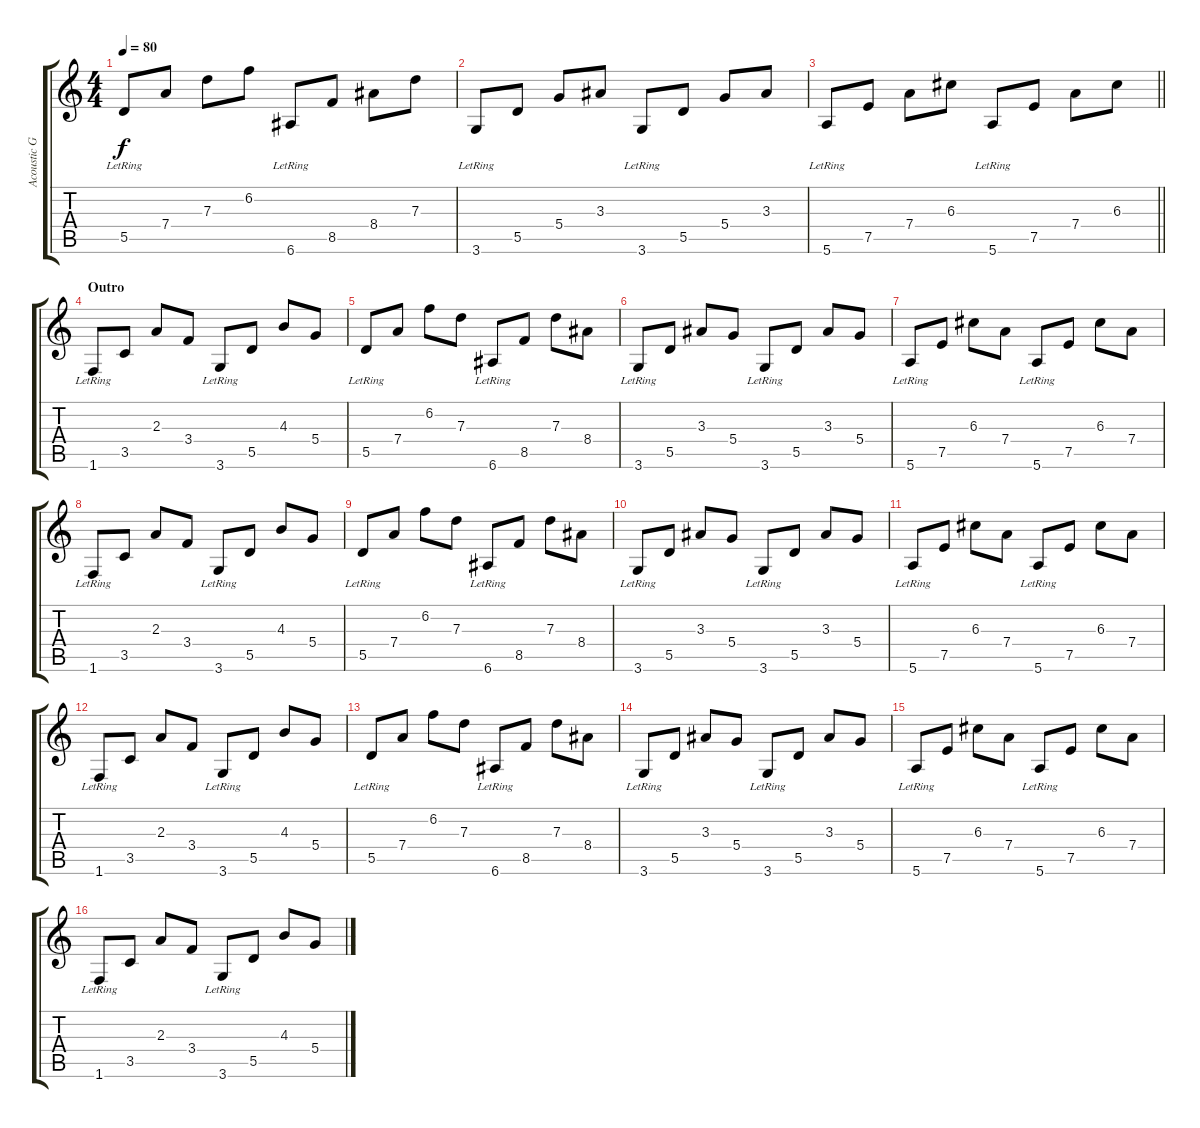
\track ("Acoustic Guitar" "Acoustic G") {instrument acousticguitarnylon}
\staff {score tabs}
\tuning (E4 B3 G3 D3 A2 E2) {hide}
\ts (4 4)
\tempo 80
\clef g2
\ks c
5.5{lr}.8{dy f} 7.4.8 7.3.8 6.2.8 6.6{lr}.8 8.5.8 8.4.8 7.3.8 |
3.6{lr}.8 5.5.8 5.4.8 3.3.8 3.6{lr}.8 5.5.8 5.4.8 3.3.8 |
\barLineRight lightlight
5.6{lr}.8 7.5.8 7.4.8 6.3.8 5.6{lr}.8 7.5.8 7.4.8 6.3.8 |
\section ("" "Outro")
1.6{lr}.8 3.5.8 2.3.8 3.4.8 3.6{lr}.8 5.5.8 4.3.8 5.4.8 |
5.5{lr}.8 7.4.8 6.2.8 7.3.8 6.6{lr}.8 8.5.8 7.3.8 8.4.8 |
3.6{lr}.8 5.5.8 3.3.8 5.4.8 3.6{lr}.8 5.5.8 3.3.8 5.4.8 |
5.6{lr}.8 7.5.8 6.3.8 7.4.8 5.6{lr}.8 7.5.8 6.3.8 7.4.8 |
1.6{lr}.8 3.5.8 2.3.8 3.4.8 3.6{lr}.8 5.5.8 4.3.8 5.4.8 |
5.5{lr}.8 7.4.8 6.2.8 7.3.8 6.6{lr}.8 8.5.8 7.3.8 8.4.8 |
3.6{lr}.8 5.5.8 3.3.8 5.4.8 3.6{lr}.8 5.5.8 3.3.8 5.4.8 |
5.6{lr}.8 7.5.8 6.3.8 7.4.8 5.6{lr}.8 7.5.8 6.3.8 7.4.8 |
1.6{lr}.8 3.5.8 2.3.8 3.4.8 3.6{lr}.8 5.5.8 4.3.8 5.4.8 |
5.5{lr}.8 7.4.8 6.2.8 7.3.8 6.6{lr}.8 8.5.8 7.3.8 8.4.8 |
3.6{lr}.8 5.5.8 3.3.8 5.4.8 3.6{lr}.8 5.5.8 3.3.8 5.4.8 |
5.6{lr}.8 7.5.8 6.3.8 7.4.8 5.6{lr}.8 7.5.8 6.3.8 7.4.8 |
1.6{lr}.8{volume 0} 3.5.8 2.3.8 3.4.8 3.6{lr}.8 5.5.8 4.3.8 5.4.8
